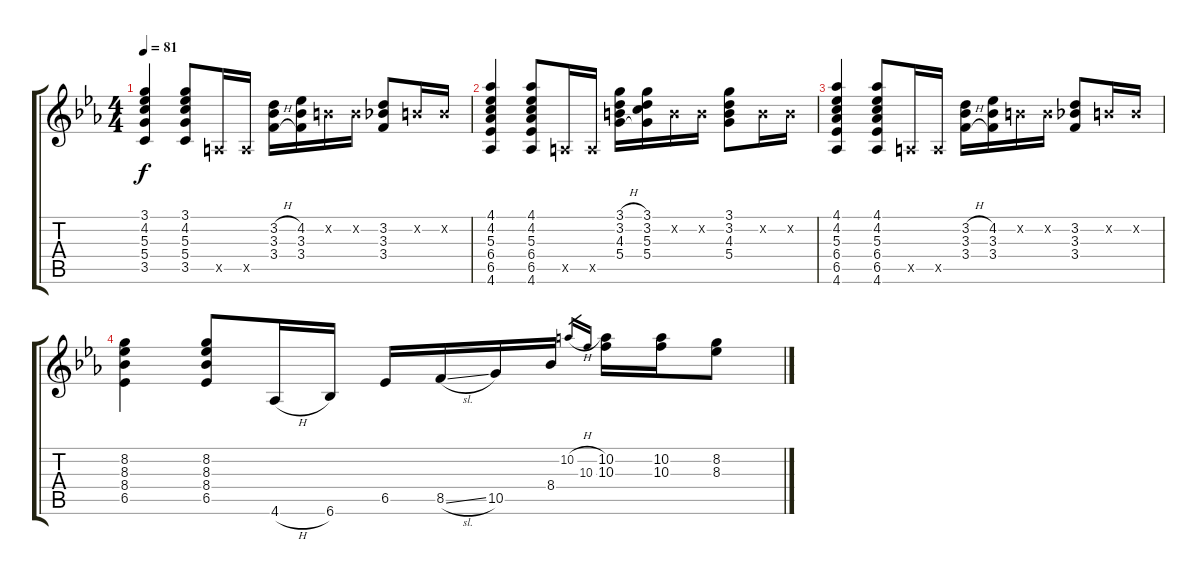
\track "" {instrument electricguitarclean}
\staff {score tabs}
\tuning (E4 B3 G3 D3 A2 E2) {hide}
\ts (4 4)
\tempo 81
\clef g2
\ks eb
(3.1 4.2 5.3 5.4 3.5).4{dy f} (3.1 4.2 5.3 5.4 3.5).8 0.5{x}.16 0.5{x}.16 (3.2{h} 3.3{h} 3.4{h}).16 (4.2 3.3 3.4).16 0.2{x}.16 0.2{x}.16 (3.2 3.3 3.4).8 0.2{x}.16 0.2{x}.16 |
(4.1 4.2 5.3 6.4 6.5 4.6).4 (4.1 4.2 5.3 6.4 6.5 4.6).8 0.5{x}.16 0.5{x}.16 (3.1{h} 3.2{h} 4.3{h} 5.4{h}).16 (3.1 3.2 5.3 5.4).16 0.2{x}.16 0.2{x}.16 (3.1 3.2 4.3 5.4).8 0.2{x}.16 0.2{x}.16 |
(4.1 4.2 5.3 6.4 6.5 4.6).4 (4.1 4.2 5.3 6.4 6.5 4.6).8 0.5{x}.16 0.5{x}.16 (3.2{h} 3.3{h} 3.4{h}).16 (4.2 3.3 3.4).16 0.2{x}.16 0.2{x}.16 (3.2 3.3 3.4).8 0.2{x}.16 0.2{x}.16 |
(8.2 8.3 8.4 6.5).4 (8.2 8.3 8.4 6.5).8 4.6{h}.16 6.6.16 6.5.16 8.5{sl}.16 10.5.16 8.4.16 10.2{h}.16{gr} 10.3.16{gr} (10.2 10.3).16 (10.2 10.3).16 (8.2 8.3).8
